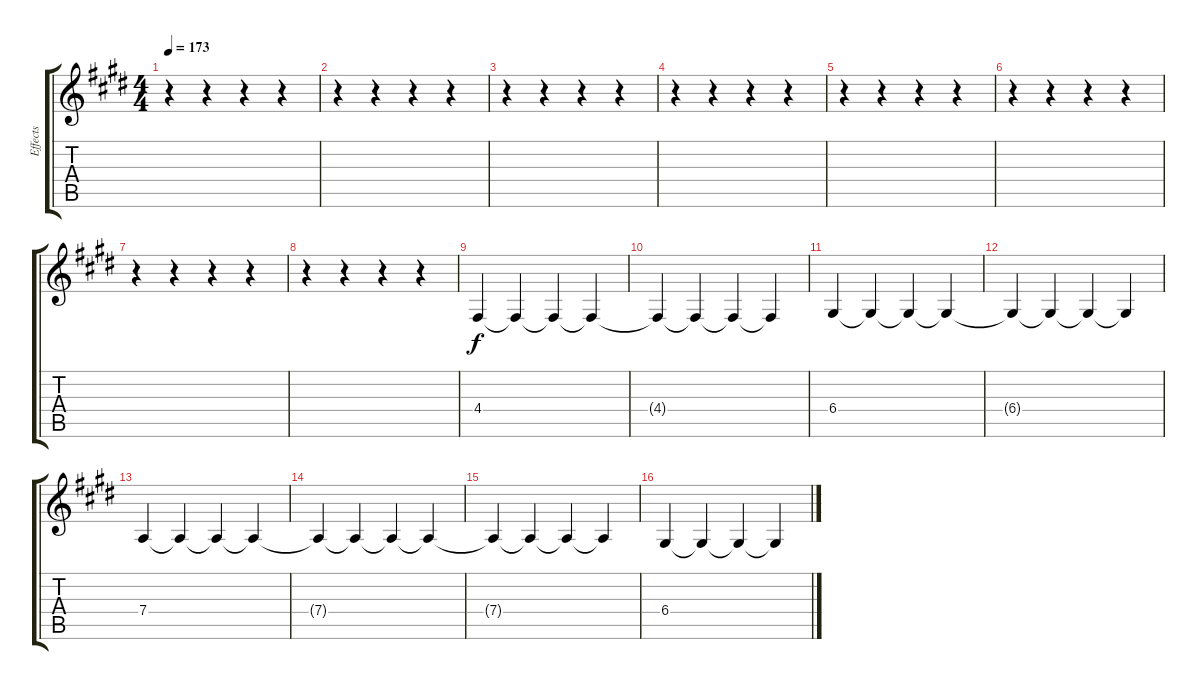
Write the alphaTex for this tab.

\track ("Effects" "Effects") {instrument synthstrings1}
\staff {score tabs}
\tuning (E4 B3 G3 D3 A2 E2) {hide}
\ts (4 4)
\tempo 173
\clef g2
\ks e
r.4{dy f} r.4 r.4 r.4 |
r.4 r.4 r.4 r.4 |
r.4 r.4 r.4 r.4 |
r.4 r.4 r.4 r.4 |
r.4 r.4 r.4 r.4 |
r.4 r.4 r.4 r.4 |
r.4 r.4 r.4 r.4 |
r.4 r.4 r.4 r.4 |
4.4.4 4.4{t}.4 4.4{t}.4 4.4{t}.4 |
4.4{t}.4 4.4{t}.4 4.4{t}.4 4.4{t}.4 |
6.4.4 6.4{t}.4 6.4{t}.4 6.4{t}.4 |
6.4{t}.4 6.4{t}.4 6.4{t}.4 6.4{t}.4 |
7.4.4 7.4{t}.4 7.4{t}.4 7.4{t}.4 |
7.4{t}.4 7.4{t}.4 7.4{t}.4 7.4{t}.4 |
7.4{t}.4 7.4{t}.4 7.4{t}.4 7.4{t}.4 |
6.4.4 6.4{t}.4 6.4{t}.4 6.4{t}.4
